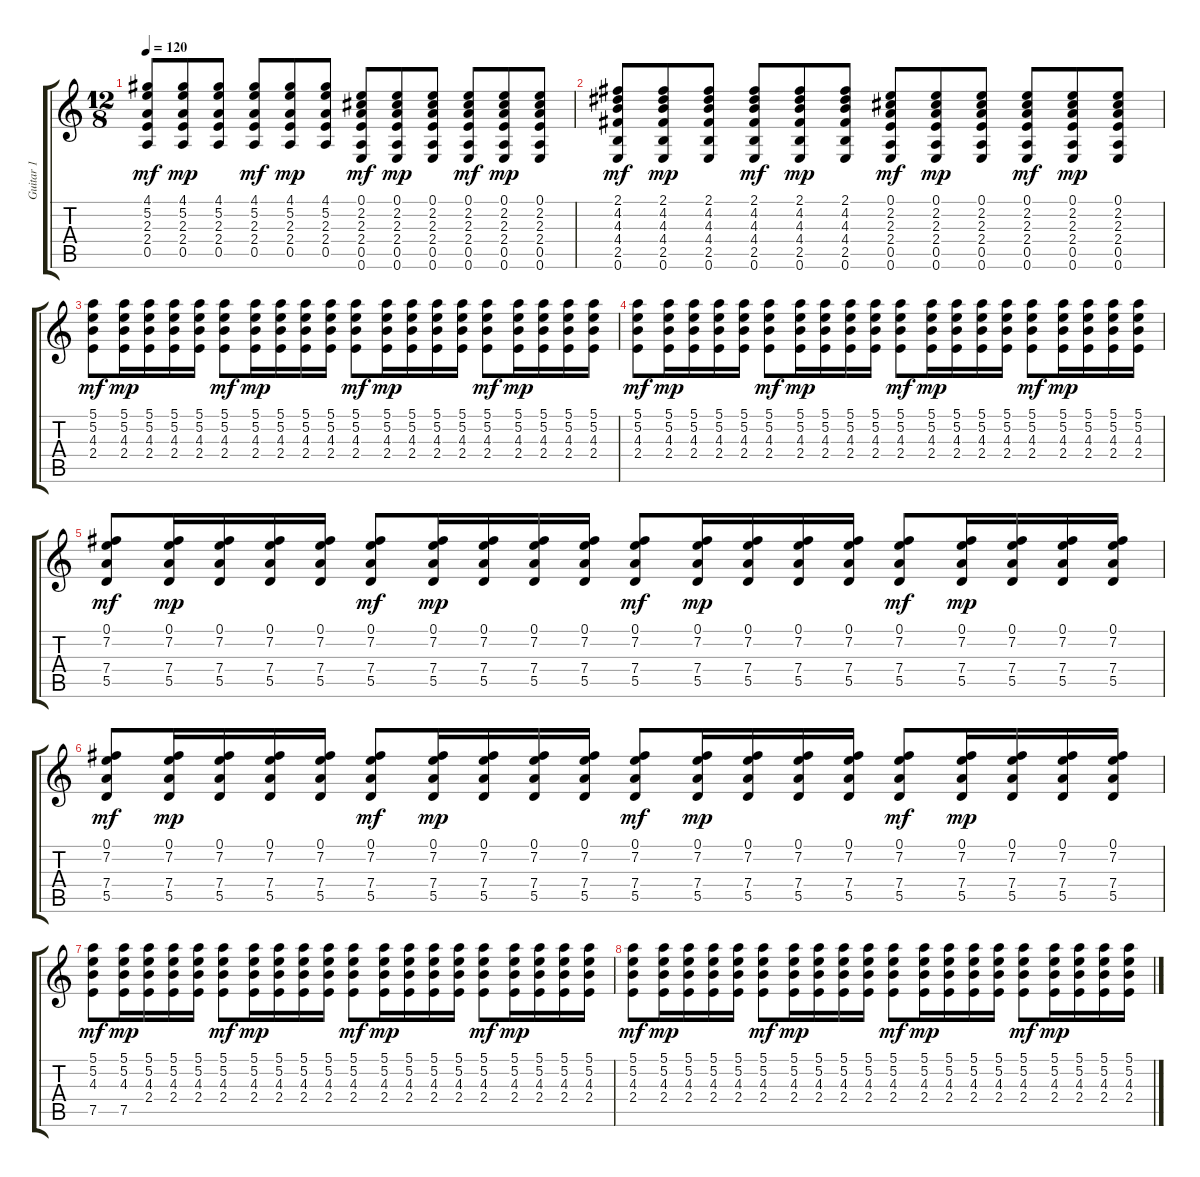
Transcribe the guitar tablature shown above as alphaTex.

\track ("Guitar 1" "Guitar 1") {instrument acousticguitarsteel}
\staff {score tabs}
\tuning (E4 B3 G3 D3 A2 E2) {hide}
\ts (12 8)
\tempo 120
\clef g2
\ks c
(4.1 5.2 2.3 2.4 0.5).8{dy mf} (4.1 5.2 2.3 2.4 0.5).8{dy mp} (4.1 5.2 2.3 2.4 0.5).8 (4.1 5.2 2.3 2.4 0.5).8{dy mf} (4.1 5.2 2.3 2.4 0.5).8{dy mp} (4.1 5.2 2.3 2.4 0.5).8 (0.1 2.2 2.3 2.4 0.5 0.6).8{dy mf} (0.1 2.2 2.3 2.4 0.5 0.6).8{dy mp} (0.1 2.2 2.3 2.4 0.5 0.6).8 (0.1 2.2 2.3 2.4 0.5 0.6).8{dy mf} (0.1 2.2 2.3 2.4 0.5 0.6).8{dy mp} (0.1 2.2 2.3 2.4 0.5 0.6).8 |
(2.1 4.2 4.3 4.4 2.5 0.6).8{dy mf} (2.1 4.2 4.3 4.4 2.5 0.6).8{dy mp} (2.1 4.2 4.3 4.4 2.5 0.6).8 (2.1 4.2 4.3 4.4 2.5 0.6).8{dy mf} (2.1 4.2 4.3 4.4 2.5 0.6).8{dy mp} (2.1 4.2 4.3 4.4 2.5 0.6).8 (0.1 2.2 2.3 2.4 0.5 0.6).8{dy mf} (0.1 2.2 2.3 2.4 0.5 0.6).8{dy mp} (0.1 2.2 2.3 2.4 0.5 0.6).8 (0.1 2.2 2.3 2.4 0.5 0.6).8{dy mf} (0.1 2.2 2.3 2.4 0.5 0.6).8{dy mp} (0.1 2.2 2.3 2.4 0.5 0.6).8 |
(5.1 5.2 4.3 2.4).8{dy mf} (5.1 5.2 4.3 2.4).16{dy mp} (5.1 5.2 4.3 2.4).16 (5.1 5.2 4.3 2.4).16 (5.1 5.2 4.3 2.4).16 (5.1 5.2 4.3 2.4).8{dy mf} (5.1 5.2 4.3 2.4).16{dy mp} (5.1 5.2 4.3 2.4).16 (5.1 5.2 4.3 2.4).16 (5.1 5.2 4.3 2.4).16 (5.1 5.2 4.3 2.4).8{dy mf} (5.1 5.2 4.3 2.4).16{dy mp} (5.1 5.2 4.3 2.4).16 (5.1 5.2 4.3 2.4).16 (5.1 5.2 4.3 2.4).16 (5.1 5.2 4.3 2.4).8{dy mf} (5.1 5.2 4.3 2.4).16{dy mp} (5.1 5.2 4.3 2.4).16 (5.1 5.2 4.3 2.4).16 (5.1 5.2 4.3 2.4).16 |
(5.1 5.2 4.3 2.4).8{dy mf} (5.1 5.2 4.3 2.4).16{dy mp} (5.1 5.2 4.3 2.4).16 (5.1 5.2 4.3 2.4).16 (5.1 5.2 4.3 2.4).16 (5.1 5.2 4.3 2.4).8{dy mf} (5.1 5.2 4.3 2.4).16{dy mp} (5.1 5.2 4.3 2.4).16 (5.1 5.2 4.3 2.4).16 (5.1 5.2 4.3 2.4).16 (5.1 5.2 4.3 2.4).8{dy mf} (5.1 5.2 4.3 2.4).16{dy mp} (5.1 5.2 4.3 2.4).16 (5.1 5.2 4.3 2.4).16 (5.1 5.2 4.3 2.4).16 (5.1 5.2 4.3 2.4).8{dy mf} (5.1 5.2 4.3 2.4).16{dy mp} (5.1 5.2 4.3 2.4).16 (5.1 5.2 4.3 2.4).16 (5.1 5.2 4.3 2.4).16 |
(0.1 7.2 7.4 5.5).8{dy mf} (0.1 7.2 7.4 5.5).16{dy mp} (0.1 7.2 7.4 5.5).16 (0.1 7.2 7.4 5.5).16 (0.1 7.2 7.4 5.5).16 (0.1 7.2 7.4 5.5).8{dy mf} (0.1 7.2 7.4 5.5).16{dy mp} (0.1 7.2 7.4 5.5).16 (0.1 7.2 7.4 5.5).16 (0.1 7.2 7.4 5.5).16 (0.1 7.2 7.4 5.5).8{dy mf} (0.1 7.2 7.4 5.5).16{dy mp} (0.1 7.2 7.4 5.5).16 (0.1 7.2 7.4 5.5).16 (0.1 7.2 7.4 5.5).16 (0.1 7.2 7.4 5.5).8{dy mf} (0.1 7.2 7.4 5.5).16{dy mp} (0.1 7.2 7.4 5.5).16 (0.1 7.2 7.4 5.5).16 (0.1 7.2 7.4 5.5).16 |
(0.1 7.2 7.4 5.5).8{dy mf} (0.1 7.2 7.4 5.5).16{dy mp} (0.1 7.2 7.4 5.5).16 (0.1 7.2 7.4 5.5).16 (0.1 7.2 7.4 5.5).16 (0.1 7.2 7.4 5.5).8{dy mf} (0.1 7.2 7.4 5.5).16{dy mp} (0.1 7.2 7.4 5.5).16 (0.1 7.2 7.4 5.5).16 (0.1 7.2 7.4 5.5).16 (0.1 7.2 7.4 5.5).8{dy mf} (0.1 7.2 7.4 5.5).16{dy mp} (0.1 7.2 7.4 5.5).16 (0.1 7.2 7.4 5.5).16 (0.1 7.2 7.4 5.5).16 (0.1 7.2 7.4 5.5).8{dy mf} (0.1 7.2 7.4 5.5).16{dy mp} (0.1 7.2 7.4 5.5).16 (0.1 7.2 7.4 5.5).16 (0.1 7.2 7.4 5.5).16 |
(5.1 5.2 4.3 7.5).8{dy mf} (5.1 5.2 4.3 7.5).16{dy mp} (5.1 5.2 4.3 2.4).16 (5.1 5.2 4.3 2.4).16 (5.1 5.2 4.3 2.4).16 (5.1 5.2 4.3 2.4).8{dy mf} (5.1 5.2 4.3 2.4).16{dy mp} (5.1 5.2 4.3 2.4).16 (5.1 5.2 4.3 2.4).16 (5.1 5.2 4.3 2.4).16 (5.1 5.2 4.3 2.4).8{dy mf} (5.1 5.2 4.3 2.4).16{dy mp} (5.1 5.2 4.3 2.4).16 (5.1 5.2 4.3 2.4).16 (5.1 5.2 4.3 2.4).16 (5.1 5.2 4.3 2.4).8{dy mf} (5.1 5.2 4.3 2.4).16{dy mp} (5.1 5.2 4.3 2.4).16 (5.1 5.2 4.3 2.4).16 (5.1 5.2 4.3 2.4).16 |
(5.1 5.2 4.3 2.4).8{dy mf} (5.1 5.2 4.3 2.4).16{dy mp} (5.1 5.2 4.3 2.4).16 (5.1 5.2 4.3 2.4).16 (5.1 5.2 4.3 2.4).16 (5.1 5.2 4.3 2.4).8{dy mf} (5.1 5.2 4.3 2.4).16{dy mp} (5.1 5.2 4.3 2.4).16 (5.1 5.2 4.3 2.4).16 (5.1 5.2 4.3 2.4).16 (5.1 5.2 4.3 2.4).8{dy mf} (5.1 5.2 4.3 2.4).16{dy mp} (5.1 5.2 4.3 2.4).16 (5.1 5.2 4.3 2.4).16 (5.1 5.2 4.3 2.4).16 (5.1 5.2 4.3 2.4).8{dy mf} (5.1 5.2 4.3 2.4).16{dy mp} (5.1 5.2 4.3 2.4).16 (5.1 5.2 4.3 2.4).16 (5.1 5.2 4.3 2.4).16
